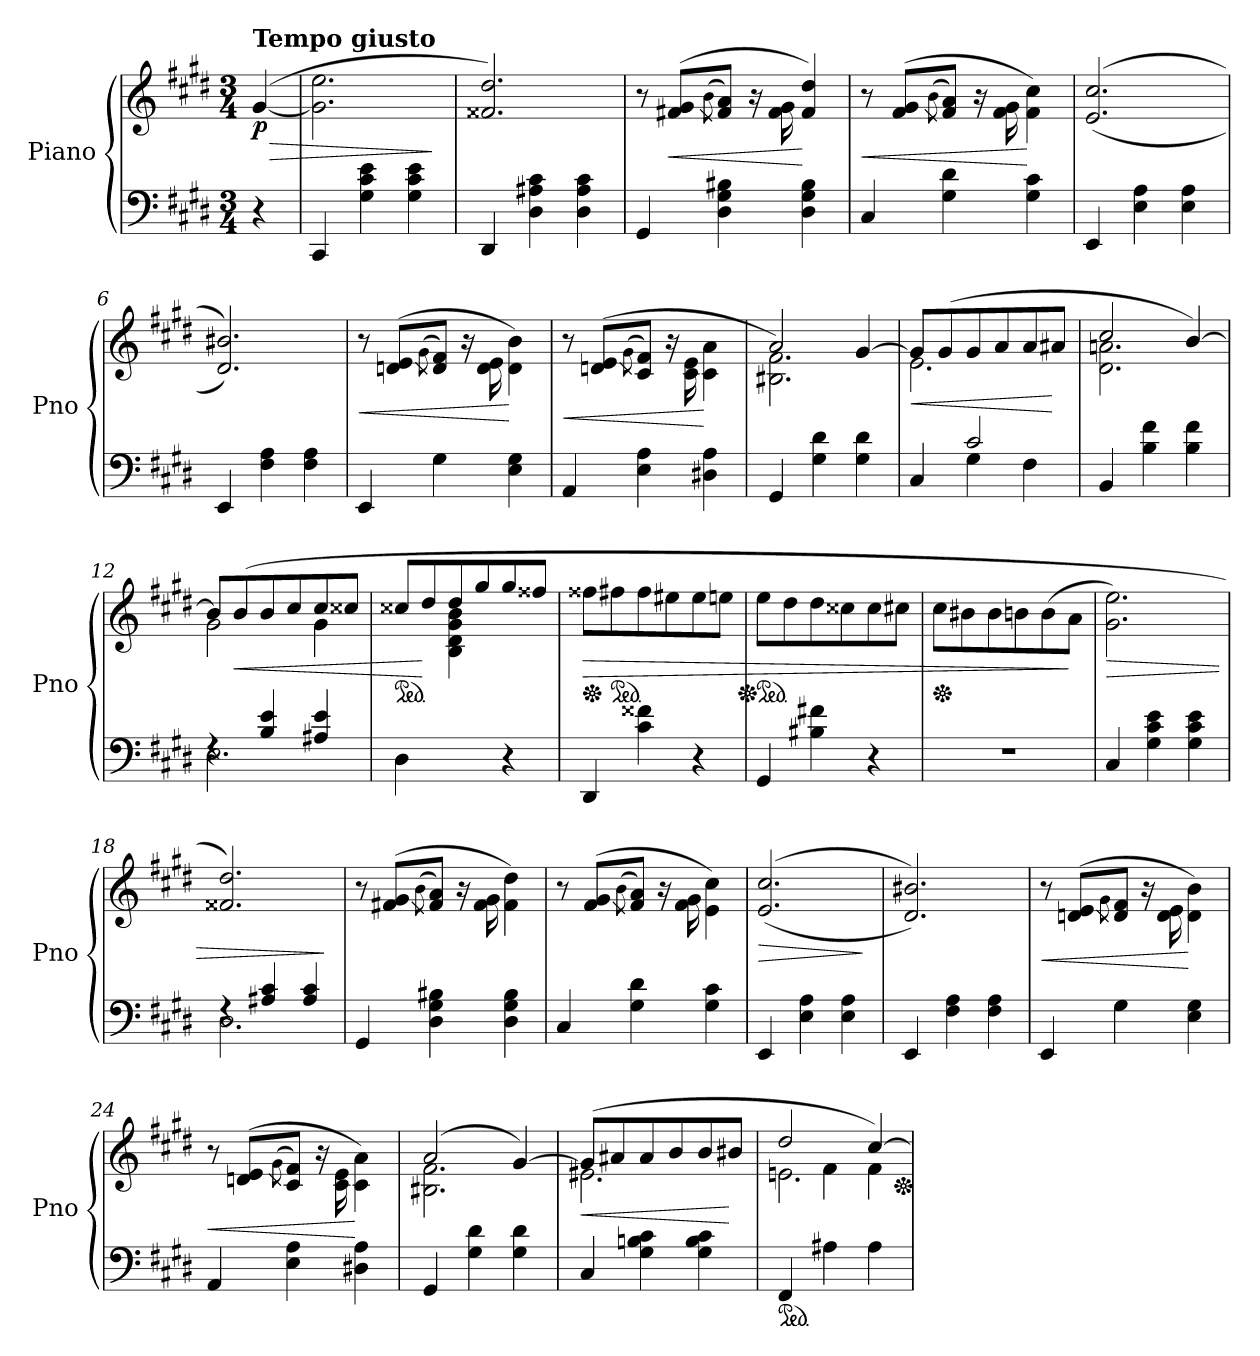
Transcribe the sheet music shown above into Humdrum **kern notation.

**kern	**kern	**dynam
*part1	*part1	*part1
*staff2	*staff1	*staff1/2
*I"Piano	*	*
*I'Pno	*	*
*clefF4	*clefG2	*
*k[f#c#g#d#]	*k[f#c#g#d#]	*
*M3/4	*M3/4	*
=	=	=
!	!LO:TX:a:B:t=Tempo giusto	!
!	!	!LO:HP:b
!	!	!LO:DY:n=1:b
4r	([4g#/	> p
=1	=1	=1
4CC#/	2.g#\] 2.ee\	.
4G#\ 4c#\ 4e\	.	.
4G#\ 4c#\ 4e\	.	.
.	.	]
=2	=2	=2
4DD#/	2.f##X/ 2.dd#/)	.
4D#\ 4A#X\ 4c#\	.	.
4D#\ 4A#\ 4c#\	.	.
=3	=3	=3
*	*^	*
4GG#/	8ryy	8r	.
!	!	!	!LO:HP:b
.	8ryy	(8f#X/ 8g#/L	<
.	.	(8qb\	.
4D#\ 4G#\ 4B#X\	8ryy	8f#/ 8a/J)	.
.	16r	16ryy	.
.	16ryy	16f#\ 16g#\	.
4D#\ 4G#\ 4B#\	4ryy	4f#/ 4dd#/)	[
=4	=4	=4	=4
!	!	!	!LO:HP:b
4C#/	8ryy	8r	<
.	8ryy	(8f#/ 8g#/L	.
.	.	(8qb\	.
4G#\ 4d#\	8ryy	8f#/ 8a/J)	.
.	16r	16ryy	.
.	16ryy	16f#\ 16g#\	.
4G#\ 4c#\	4ryy	4f#\ 4cc#\)	[
*	*v	*v	*
=5	=5	=5
4EE/	((>2.e/ 2.cc#/	.
4E\ 4A\	.	.
4E\ 4A\	.	.
=6	=6	=6
4EE/	2.d#/ 2.b#X/))	.
4F#\ 4A\	.	.
4F#\ 4A\	.	.
!!LO:LB:g=z
=7	=7	=7
!	!	!LO:HP:b
*	*^	*
4EE/	8ryy	8r	<
.	8ryy	(8dn/ 8e/L	.
.	.	(8qg#\	.
4G#\	8ryy	8d/ 8f#/J)	.
.	16r	16ryy	.
.	16ryy	16d\ 16e\	.
4E\ 4G#\	4ryy	4d\ 4b\)	[
=8	=8	=8	=8
!	!	!	!LO:HP:b
4AA/	8ryy	8r	<
.	8ryy	(8dn/ 8e/L	.
.	.	(8qg#\	.
4E\ 4A\	8ryy	8c#/ 8f#/J)	.
.	16r	16ryy	.
.	16ryy	16c#\ 16e\	.
4D#X\ 4A\	4ryy	4c#\ 4a\	[
=9	=9	=9	=9
4GG#/	2a/	2.B#X\ 2.f#\)	.
4G#\ 4d#\	.	.	.
4G#\ 4d#\	[4g#/	.	.
=10	=10	=10	=10
*^	*	*	*
!	!	!	!	!LO:HP:b
4C#/	4ryy	8g#/L]	2.e\	<
.	.	(8g#/	.	.
2c#/	4G#\	8g#/	.	.
.	.	8a/	.	.
.	4F#\	8a/	.	.
.	.	8a#X/J	.	[
*v	*v	*	*	*
=11	=11	=11	=11
4BB/	2cc#/	2.d#\ 2.an\	.
4B\ 4f#\	.	.	.
4B\ 4f#\	[4b/)	.	.
=12	=12	=12	=12
*^	*	*	*
4rF	2.E\	8b/L]	2g#\	.
!	!	!	!	!LO:HP:b
.	.	(8b/	.	<
4B/ 4e/	.	8b/	.	.
.	.	8cc#/	.	.
4A#X/ 4e/	.	8cc#/	4g#\	.
.	.	8cc##X/J	.	.
*v	*v	*	*	*
!!LO:LB:g=z	!!
=13	=13	=13	=13
*	*ped	*	*
4D#\	8cc##X/L	4ryy	.
.	8dd#/	.	[
4ryy	8dd#/	4B\ 4d#\ 4g#\ 4b\	.
.	8gg#/	.	.
4r	8gg#/	4ryy	.
.	8ff##X/J	.	.
*	*v	*v	*
=14	=14	=14
*	*Xped	*
!	!	!LO:HP:b
4DD#/	8ff##X\L	>
*	*ped	*
.	8ff#X\	.
4c#\ 4f##X\	8ff#\	.
.	8ee#X\	.
4r	8ee#\	.
.	8een\J	.
=15	=15	=15
*	*Xped	*
*	*ped	*
4GG#/	8ee\L	.
.	8dd#\	.
4B#X\ 4f#X\	8dd#\	.
.	8cc##X\	.
4r	8cc##\	.
.	8cc#X\J	.
=16	=16	=16
*	*Xped	*
2.r	8cc#\L	.
.	8b#X\	.
.	8b#\	.
.	8bn\	.
.	(8b\	.
.	8a\J	]
=17	=17	=17
!	!	!LO:HP:b
4C#/	2.g#\ 2.ee\)	>
4G#\ 4c#\ 4e\	.	.
4G#\ 4c#\ 4e\	.	.
=18	=18	=18
*^	*	*
4rF	2.D#\	2.f##X/ 2.dd#/)	.
4A#X/ 4c#/	.	.	.
4A#/ 4c#/	.	.	.
*v	*v	*	*
.	.	]
!!LO:LB:g=z
=19	=19	=19
*	*^	*
4GG#/	8ryy	8r	.
.	8ryy	(8f#X/ 8g#/L	.
.	.	(8qb\	.
4D#\ 4G#\ 4B#X\	8ryy	8f#/ 8a/J)	.
.	16r	16ryy	.
.	16ryy	16f#\ 16g#\	.
4D#\ 4G#\ 4B#\	4ryy	4f#\ 4dd#\)	.
=20	=20	=20	=20
4C#/	8ryy	8r	.
.	8ryy	(8f#/ 8g#/L	.
.	.	(8qb\	.
4G#\ 4d#\	8ryy	8f#/ 8a/J)	.
.	16r	16ryy	.
.	16ryy	16f#\ 16g#\	.
4G#\ 4c#\	4ryy	4e\ 4cc#\)	.
=21	=21	=21	=21
!	!	!	!LO:HP:b
*	*v	*v	*
4EE/	(>(2.e/ 2.cc#/	>
4E\ 4A\	.	.
4E\ 4A\	.	.
.	.	]
=22	=22	=22
4EE/	2.d#/ 2.b#X/))	.
4F#\ 4A\	.	.
4F#\ 4A\	.	.
=23	=23	=23
!	!	!LO:HP:b
*	*^	*
4EE/	8ryy	8r	<
.	8ryy	(8dn/ 8e/L	.
.	.	8qg#\	.
4G#\	8ryy	8d/ 8f#/J	.
.	16r	16ryy	.
.	16ryy	16d\ 16e\	.
4E\ 4G#\	4ryy	4d\ 4b\)	[
=24	=24	=24	=24
!	!	!	!LO:HP:b
4AA/	8ryy	8r	<
.	8ryy	(8dn/ 8e/L	.
.	.	(8qg#\	.
4E\ 4A\	8ryy	8c#/ 8f#/J)	.
.	16r	16ryy	.
.	16ryy	16c#\ 16e\	.
4D#X\ 4A\	4ryy	4c#\ 4a\)	[
!!LO:LB:g=z	!!
=25	=25	=25	=25
4GG#/	(2a/	2.B#X\ 2.f#\	.
4G#\ 4d#\	.	.	.
4G#\ 4d#\	[4g#/)	.	.
=26	=26	=26	=26
!	!	!	!LO:HP:b
4C#/	(8g#/L]	2.e#X\	<
.	8a#X/	.	.
4G#\ 4Bn\ 4c#\	8a#/	.	.
.	8b/	.	.
4G#\ 4B\ 4c#\	8b/	.	.
.	8b#X/J	.	[
*	*v	*v	*
=27	=27	=27
*ped	*	*
*^	*^	*
*	*	*	*^	*
4FF#/	4ryy	2dd#/	2.en\	4ryy	.
2ryy	4A#X\	.	.	4f#\	.
.	4A#\	[4cc#/)	.	4f#\	.
*	*	*Xped	*	*	*
*v	*v	*	*	*	*
*	*v	*v	*v	*
=	=	=
*-	*-	*-
